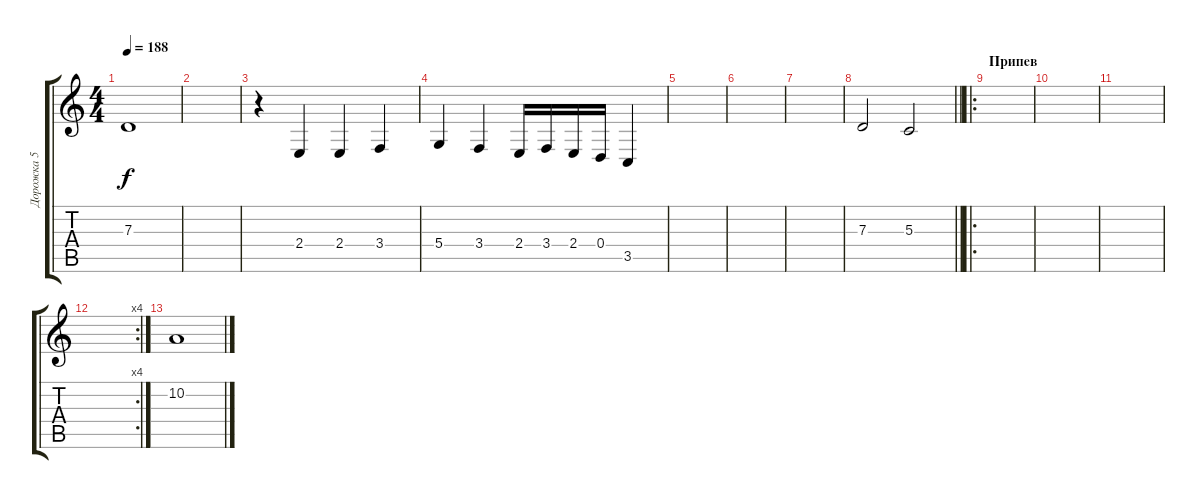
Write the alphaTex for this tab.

\track ("Дорожка 5" "Дорожка 5") {instrument trombone}
\staff {score tabs}
\tuning (E4 B3 G3 D3 A2 E2) {hide}
\ts (4 4)
\tempo 188
\clef g2
\ks c
7.3{t}.1{dy f} |
|
r.4 2.4.4 2.4.4 3.4.4 |
5.4.4 3.4.4 2.4.16 3.4.16 2.4.16 0.4.16 3.5.4 |
|
|
|
\barLineRight lightlight
7.3.2 5.3.2 |
\ro
\section ("" "Припев")
|
|
|
\rc 4
|
10.2.1
